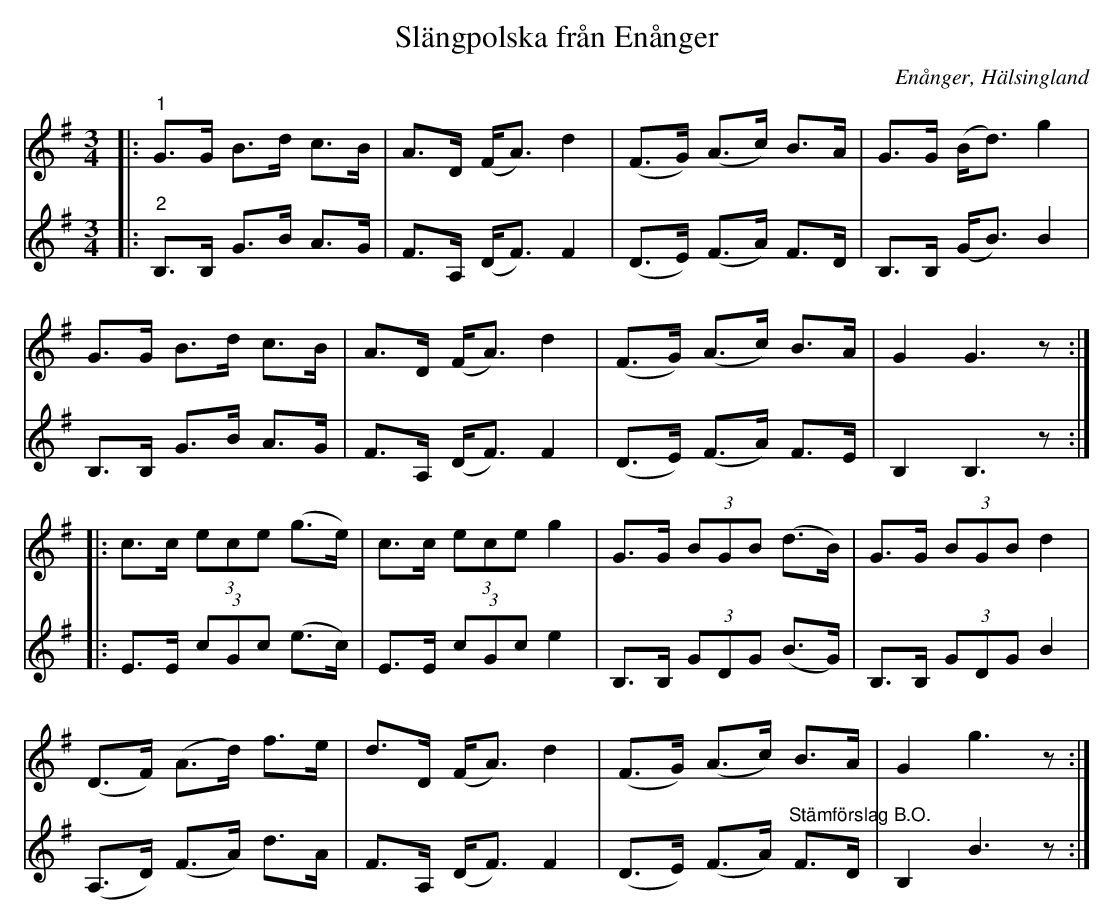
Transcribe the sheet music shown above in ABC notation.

X:1
T:Slängpolska från Enånger
O:Enånger, Hälsingland
L:1/8
M:3/4
K:G
V:1
|:"^1" G>G B>d c>B | A>D (F<A) d2 | (F>G) (A>c) B>A | G>G (B<d) g2 |
G>G B>d c>B | A>D (F<A) d2 | (F>G) (A>c) B>A | G2 G3 z ::
c>c (3ece (g>e) | c>c (3ece g2 | G>G (3BGB (d>B) | G>G (3BGB d2 |
(D>F) (A>d) f>e | d>D (F<A) d2 | (F>G) (A>c) B>A | G2 g3 z :|
V:2
|:"^2" B,>B, G>B A>G | F>A, (D<F) F2 | (D>E) (F>A) F>D | B,>B, (G<B) B2 |
 B,>B, G>B A>G | F>A, (D<F) F2 | (D>E) (F>A) F>E | B,2 B,3 z ::
 E>E (3cGc (e>c) | E>E (3cGc e2 | B,>B, (3GDG (B>G) | B,>B, (3GDG B2 |
 (A,>D) (F>A) d>A | F>A, (D<F) F2 | (D>E) (F>A)"^Stämförslag B.O." F>D | B,2 B3 z :|
